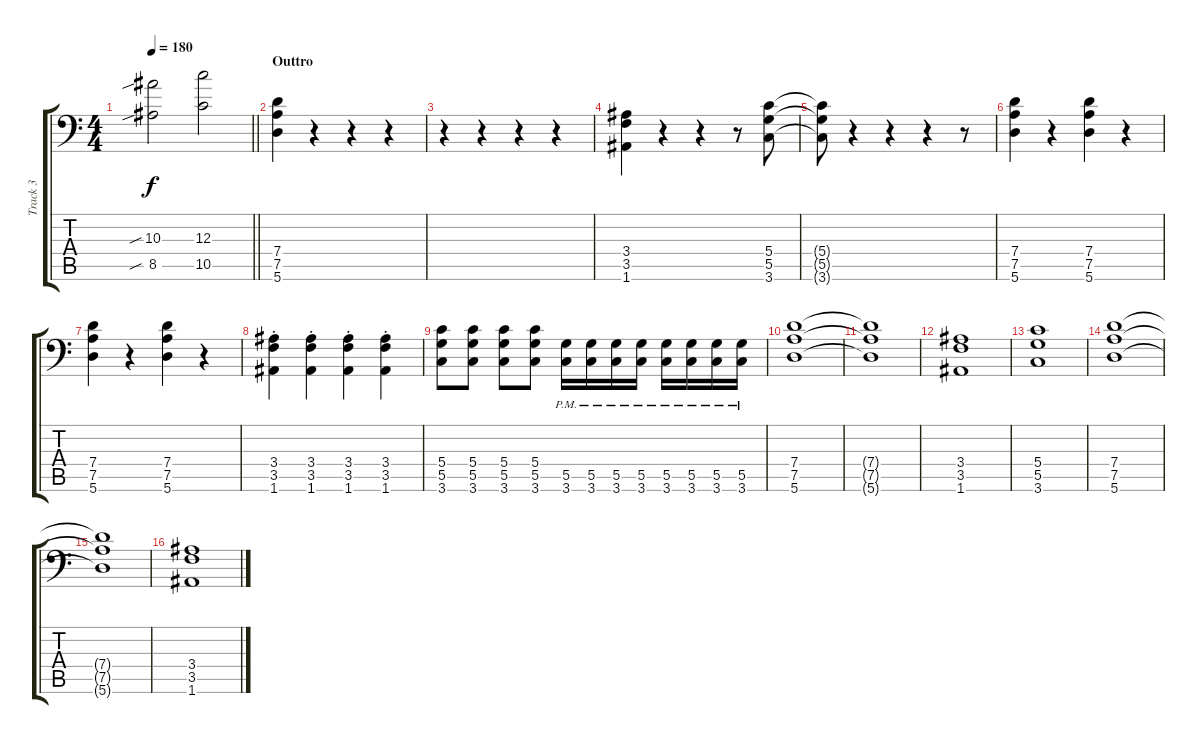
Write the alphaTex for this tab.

\track ("Track 3" "Track 3") {instrument distortionguitar}
\staff {score tabs}
\tuning (A3 E3 C3 G2 D2 A1) {hide}
\ts (4 4)
\tempo 180
\clef f4
\barLineRight lightlight
\ks c
(10.3{sib} 8.5{sib}).2{dy f} (12.3 10.5).2 |
\section ("" "Outtro")
(7.4 7.5 5.6).4 r.4 r.4 r.4 |
r.4 r.4 r.4 r.4 |
(3.4 3.5 1.6).4 r.4 r.4 r.8 (5.4 5.5 3.6).8 |
(5.4{t} 5.5{t} 3.6{t}).8 r.4 r.4 r.4 r.8 |
(7.4 7.5 5.6).4 r.4 (7.4 7.5 5.6).4 r.4 |
(7.4 7.5 5.6).4 r.4 (7.4 7.5 5.6).4 r.4 |
(3.4{st} 3.5{st} 1.6{st}).4 (3.4{st} 3.5{st} 1.6{st}).4 (3.4{st} 3.5{st} 1.6{st}).4 (3.4{st} 3.5{st} 1.6{st}).4 |
(5.4 5.5 3.6).8 (5.4 5.5 3.6).8 (5.4 5.5 3.6).8 (5.4 5.5 3.6).8 (5.5{pm} 3.6{pm}).16 (5.5{pm} 3.6{pm}).16 (5.5{pm} 3.6{pm}).16 (5.5{pm} 3.6{pm}).16 (5.5{pm} 3.6{pm}).16 (5.5{pm} 3.6{pm}).16 (5.5{pm} 3.6{pm}).16 (5.5{pm} 3.6{pm}).16 |
(7.4 7.5 5.6).1 |
(7.4{t} 7.5{t} 5.6{t}).1 |
(3.4 3.5 1.6).1 |
(5.4 5.5 3.6).1 |
(7.4 7.5 5.6).1 |
(7.4{t} 7.5{t} 5.6{t}).1 |
(3.4 3.5 1.6).1
